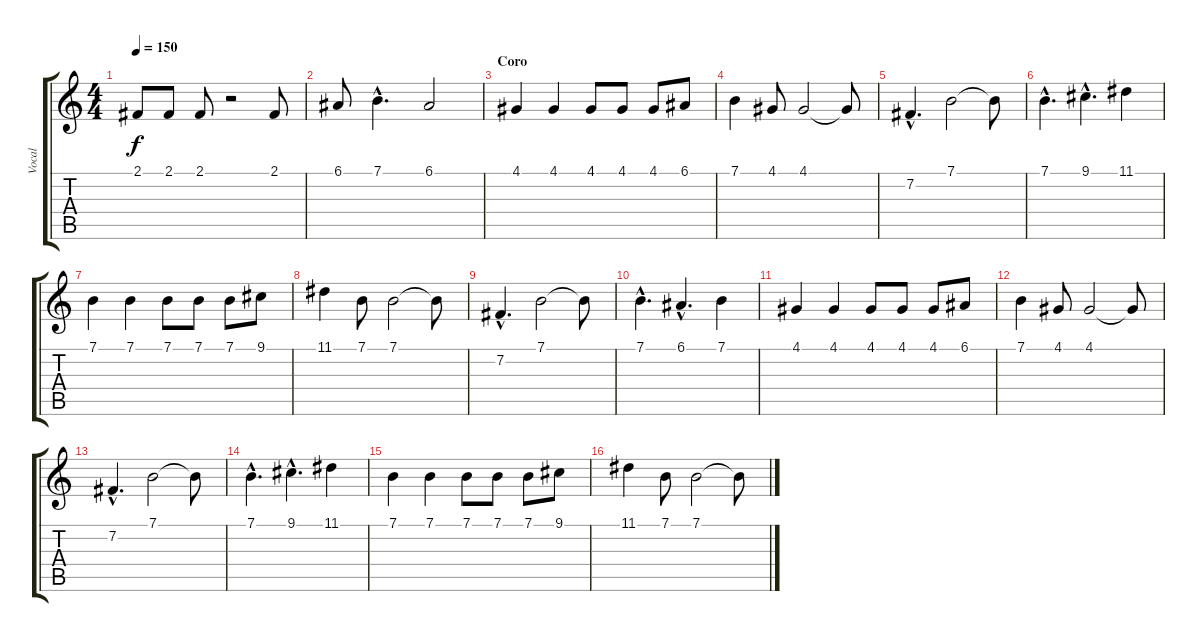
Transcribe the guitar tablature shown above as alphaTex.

\track ("Vocal" "Vocal") {instrument fx5brightness}
\staff {score tabs}
\tuning (E4 B3 G3 D3 A2 E2) {hide}
\ts (4 4)
\tempo 150
\clef g2
\ks c
2.1.8{dy f volume 16} 2.1.8 2.1.8 r.2 2.1.8 |
6.1.8 7.1{hac}.4{d} 6.1.2 |
\section ("" "Coro")
4.1.4 4.1.4 4.1.8 4.1.8 4.1.8 6.1.8 |
7.1.4 4.1.8 4.1.2 4.1{t}.8 |
7.2{hac}.4{d} 7.1.2 7.1{t}.8 |
7.1{hac}.4{d} 9.1{hac}.4{d} 11.1.4 |
7.1.4 7.1.4 7.1.8 7.1.8 7.1.8 9.1.8 |
11.1.4 7.1.8 7.1.2 7.1{t}.8 |
7.2{hac}.4{d} 7.1.2 7.1{t}.8 |
7.1{hac}.4{d} 6.1{hac}.4{d} 7.1.4 |
4.1.4 4.1.4 4.1.8 4.1.8 4.1.8 6.1.8 |
7.1.4 4.1.8 4.1.2 4.1{t}.8 |
7.2{hac}.4{d} 7.1.2 7.1{t}.8 |
7.1{hac}.4{d} 9.1{hac}.4{d} 11.1.4 |
7.1.4 7.1.4 7.1.8 7.1.8 7.1.8 9.1.8 |
11.1.4 7.1.8 7.1.2 7.1{t}.8
